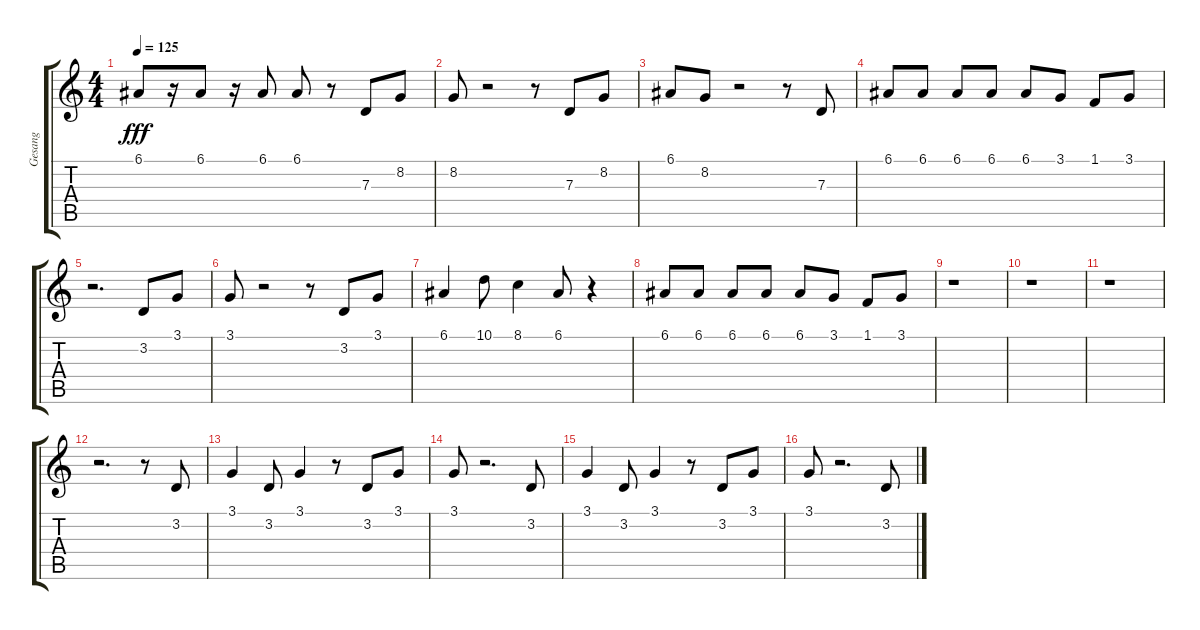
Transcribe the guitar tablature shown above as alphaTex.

\track ("Gesang" "Gesang") {instrument lead2sawtooth}
\staff {score tabs}
\tuning (E4 B3 G3 D3 A2 E2) {hide}
\ts (4 4)
\tempo 125
\clef g2
\ks c
6.1.8{dy fff} r.16 6.1.8 r.16 6.1.8 6.1.8 r.8 7.3.8 8.2.8 |
8.2.8 r.2 r.8 7.3.8 8.2.8 |
6.1.8 8.2.8 r.2 r.8 7.3.8 |
6.1.8 6.1.8 6.1.8 6.1.8 6.1.8 3.1.8 1.1.8 3.1.8 |
r.2{d} 3.2.8 3.1.8 |
3.1.8 r.2 r.8 3.2.8 3.1.8 |
6.1.4 10.1.8 8.1.4 6.1.8 r.4 |
6.1.8 6.1.8 6.1.8 6.1.8 6.1.8 3.1.8 1.1.8 3.1.8 |
r.1 |
r.1 |
r.1 |
r.2{d} r.8 3.2.8 |
3.1.4 3.2.8 3.1.4 r.8 3.2.8 3.1.8 |
3.1.8 r.2{d} 3.2.8 |
3.1.4 3.2.8 3.1.4 r.8 3.2.8 3.1.8 |
3.1.8 r.2{d} 3.2.8
